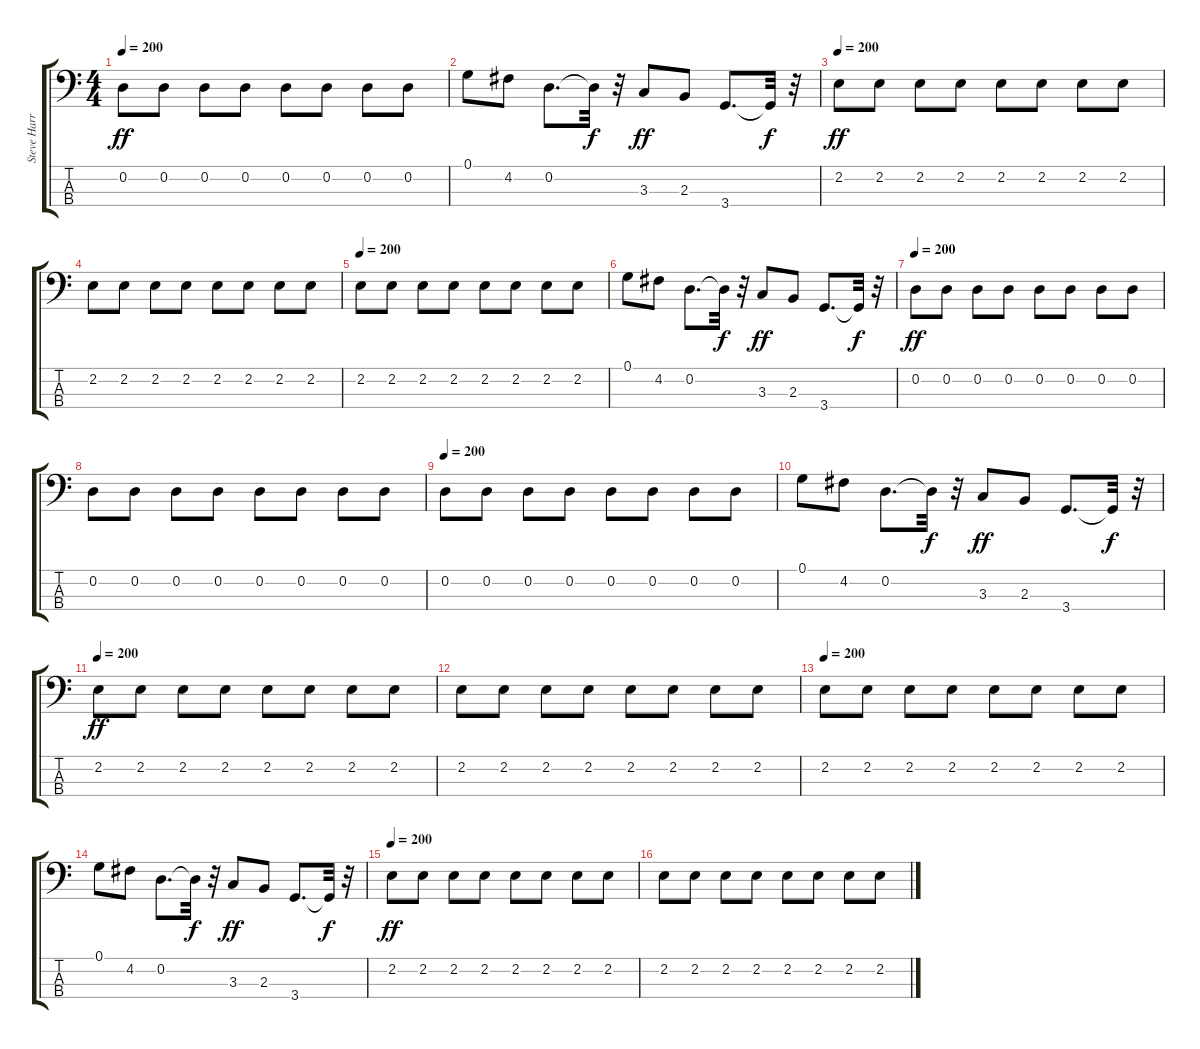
\track ("Steve Harris" "Steve Harr") {instrument electricbassfinger}
\staff {score tabs}
\tuning (G2 D2 A1 E1) {hide}
\ts (4 4)
\tempo 200
\clef f4
\ks c
0.2.8{dy ff} 0.2.8 0.2.8 0.2.8 0.2.8 0.2.8 0.2.8 0.2.8 |
0.1.8 4.2.8 0.2.8{d} 0.2{t}.32{dy f} r.32 3.3.8{dy ff} 2.3.8 3.4.8{d} 3.4{t}.32{dy f} r.32 |
\tempo 200
2.2.8{dy ff} 2.2.8 2.2.8 2.2.8 2.2.8 2.2.8 2.2.8 2.2.8 |
2.2.8 2.2.8 2.2.8 2.2.8 2.2.8 2.2.8 2.2.8 2.2.8 |
\tempo 200
2.2.8 2.2.8 2.2.8 2.2.8 2.2.8 2.2.8 2.2.8 2.2.8 |
0.1.8 4.2.8 0.2.8{d} 0.2{t}.32{dy f} r.32 3.3.8{dy ff} 2.3.8 3.4.8{d} 3.4{t}.32{dy f} r.32 |
\tempo 200
0.2.8{dy ff} 0.2.8 0.2.8 0.2.8 0.2.8 0.2.8 0.2.8 0.2.8 |
0.2.8 0.2.8 0.2.8 0.2.8 0.2.8 0.2.8 0.2.8 0.2.8 |
\tempo 200
0.2.8 0.2.8 0.2.8 0.2.8 0.2.8 0.2.8 0.2.8 0.2.8 |
0.1.8 4.2.8 0.2.8{d} 0.2{t}.32{dy f} r.32 3.3.8{dy ff} 2.3.8 3.4.8{d} 3.4{t}.32{dy f} r.32 |
\tempo 200
2.2.8{dy ff} 2.2.8 2.2.8 2.2.8 2.2.8 2.2.8 2.2.8 2.2.8 |
2.2.8 2.2.8 2.2.8 2.2.8 2.2.8 2.2.8 2.2.8 2.2.8 |
\tempo 200
2.2.8 2.2.8 2.2.8 2.2.8 2.2.8 2.2.8 2.2.8 2.2.8 |
0.1.8 4.2.8 0.2.8{d} 0.2{t}.32{dy f} r.32 3.3.8{dy ff} 2.3.8 3.4.8{d} 3.4{t}.32{dy f} r.32 |
\tempo 200
2.2.8{dy ff} 2.2.8 2.2.8 2.2.8 2.2.8 2.2.8 2.2.8 2.2.8 |
2.2.8 2.2.8 2.2.8 2.2.8 2.2.8 2.2.8 2.2.8 2.2.8
